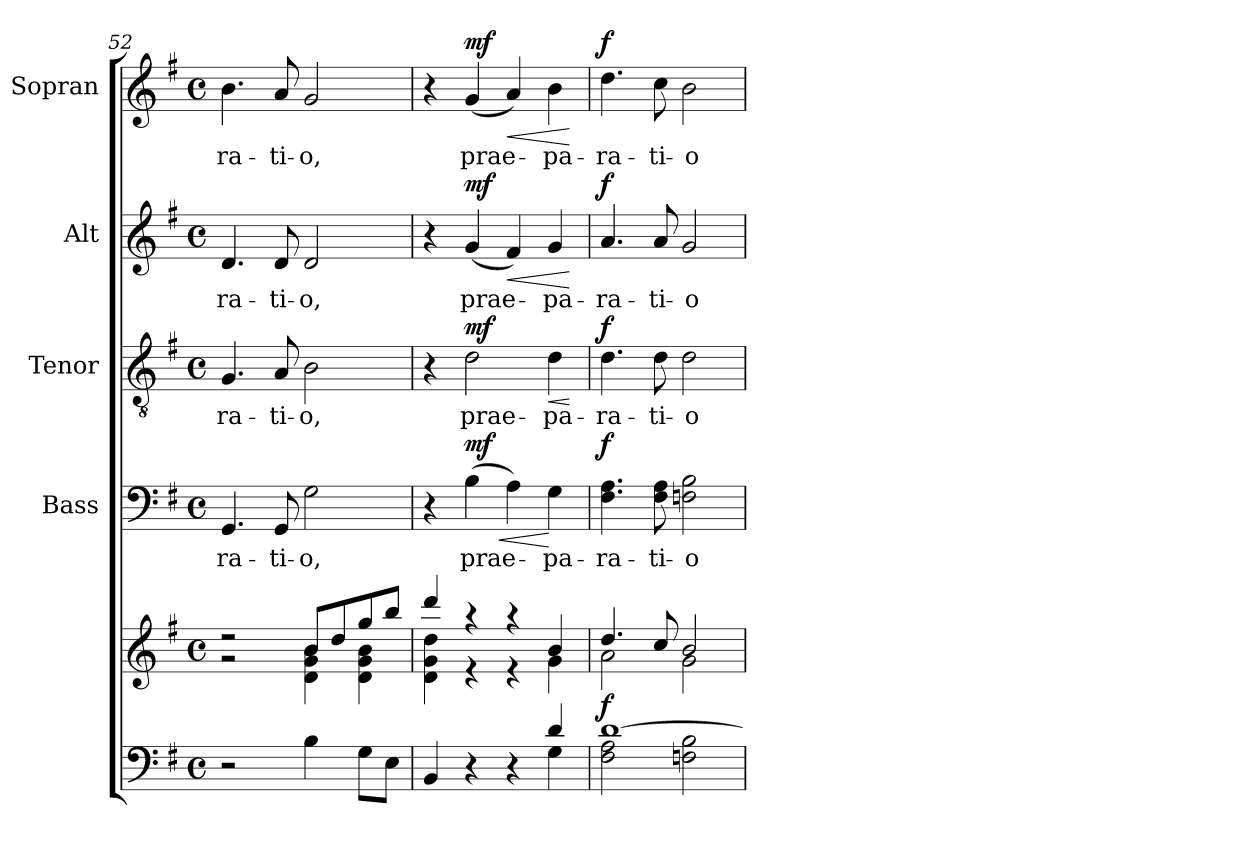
**kern	**kern	**dynam	**kern	**text	**dynam	**kern	**text	**dynam	**kern	**text	**dynam	**kern	**text	**dynam
*part5	*part5	*part5	*part4	*part4	*part4	*part3	*part3	*part3	*part2	*part2	*part2	*part1	*part1	*part1
*staff6	*staff5	*staff5/6	*staff4	*staff4	*staff4	*staff3	*staff3	*staff3	*staff2	*staff2	*staff2	*staff1	*staff1	*staff1
*	*	*	*I"Bass	*	*	*I"Tenor	*	*	*I"Alt	*	*	*I"Sopran	*	*
*	*	*	*I'B.	*	*	*I'T.	*	*	*I'A.	*	*	*I'S.	*	*
*clefF4	*clefG2	*	*clefF4	*	*	*clefGv2	*	*	*clefG2	*	*	*clefG2	*	*
*k[f#]	*k[f#]	*	*k[f#]	*	*	*k[f#]	*	*	*k[f#]	*	*	*k[f#]	*	*
*G:	*G:	*	*G:	*	*	*G:	*	*	*G:	*	*	*G:	*	*
*M4/4	*M4/4	*	*M4/4	*	*	*M4/4	*	*	*M4/4	*	*	*M4/4	*	*
*met(c)	*met(c)	*	*met(c)	*	*	*met(c)	*	*	*met(c)	*	*	*met(c)	*	*
=52	=52	=52	=52	=52	=52	=52	=52	=52	=52	=52	=52	=52	=52	=52
*	*^	*	*	*	*	*	*	*	*	*	*	*	*	*
!	!	!	!	!	!LO:LY:b	!	!	!LO:LY:b	!	!	!LO:LY:b	!	!	!LO:LY:b	!
2r	2r	2r	.	4.GG/	-ra-	.	4.G/	-ra-	.	4.d/	-ra-	.	4.b\	-ra-	.
!	!	!	!	!	!LO:LY:b	!	!	!LO:LY:b	!	!	!LO:LY:b	!	!	!LO:LY:b	!
.	.	.	.	8GG/	-ti-	.	8A/	-ti-	.	8d/	-ti-	.	8a/	-ti-	.
!	!	!	!	!	!LO:LY:b	!	!	!LO:LY:b	!	!	!LO:LY:b	!	!	!LO:LY:b	!
4B\	8b/L	4d\ 4g\ 4b\	.	2G\	-o,	.	2B\	-o,	.	2d/	-o,	.	2g/	-o,	.
.	8dd/	.	.	.	.	.	.	.	.	.	.	.	.	.	.
8G\L	8gg/	4d\ 4g\ 4b\	.	.	.	.	.	.	.	.	.	.	.	.	.
8E\J	8bb/J	.	.	.	.	.	.	.	.	.	.	.	.	.	.
=53	=53	=53	=53	=53	=53	=53	=53	=53	=53	=53	=53	=53	=53	=53	=53
*^	*	*	*	*	*	*	*	*	*	*	*	*	*	*	*
4BB/	2.ryy	4ddd/	4d\ 4g\ 4dd\	.	4r	.	.	4r	.	.	4r	.	.	4r	.	.
!	!	!	!	!	!	!LO:LY:b	!LO:HP:b	!	!LO:LY:b	!	!	!LO:LY:b	!	!	!LO:LY:b	!
!	!	!	!	!	!	!	!LO:DY:n=1:a	!	!	!LO:DY:a	!	!	!LO:DY:a	!	!	!LO:DY:a
4r	.	4r	4r	.	(>4B\	prae-	< mf	2d\	prae-	mf	(<4g/	prae-	mf	(<4g/	prae-	mf
!	!	!	!	!	!	!	!	!	!	!	!	!	!LO:HP:b	!	!	!LO:HP:b
4r	.	4r	4r	.	4A\)	.	.	.	.	.	4f#/)	.	<	4a/)	.	<
!	!	!	!	!	!	!LO:LY:b	!	!	!LO:LY:b	!LO:HP:b	!	!LO:LY:b	!	!	!LO:LY:b	!
4d/	4G\	4b/	4g\	.	4G\	-pa-	[	4d\	-pa-	<	4g/	-pa-	.	4b\	-pa-	.
*v	*v	*	*	*	*	*	*	*	*	*	*	*	*	*	*	*
*	*v	*v	*	*	*	*	*	*	*	*	*	*	*	*	*
.	.	.	.	.	.	.	.	[	.	.	[	.	.	[
=54	=54	=54	=54	=54	=54	=54	=54	=54	=54	=54	=54	=54	=54	=54
*^	*^	*	*	*	*	*	*	*	*	*	*	*	*	*
!	!	!	!	!LO:DY:b	!	!LO:LY:b	!LO:DY:a	!	!LO:LY:b	!LO:DY:a	!	!LO:LY:b	!LO:DY:a	!	!LO:LY:b	!LO:DY:a
[>1d	2F#\ 2A\	4.dd/	2a\	f	4.F#\ 4.A\	-ra-	f	4.d\	-ra-	f	4.a/	-ra-	f	4.dd\	-ra-	f
!	!	!	!	!	!	!LO:LY:b	!	!	!LO:LY:b	!	!	!LO:LY:b	!	!	!LO:LY:b	!
.	.	8cc/	.	.	8F#\ 8A\	-ti-	.	8d\	-ti-	.	8a/	-ti-	.	8cc\	-ti-	.
!	!	!	!	!	!	!LO:LY:b	!	!	!LO:LY:b	!	!	!LO:LY:b	!	!	!LO:LY:b	!
.	2Fn\ 2B\	2b/	2g\	.	2Fn\ 2B\	-o	.	2d\	-o	.	2g/	-o	.	2b\	-o	.
*v	*v	*	*	*	*	*	*	*	*	*	*	*	*	*	*	*
*	*v	*v	*	*	*	*	*	*	*	*	*	*	*	*	*
=	=	=	=	=	=	=	=	=	=	=	=	=	=	=
*-	*-	*-	*-	*-	*-	*-	*-	*-	*-	*-	*-	*-	*-	*-
